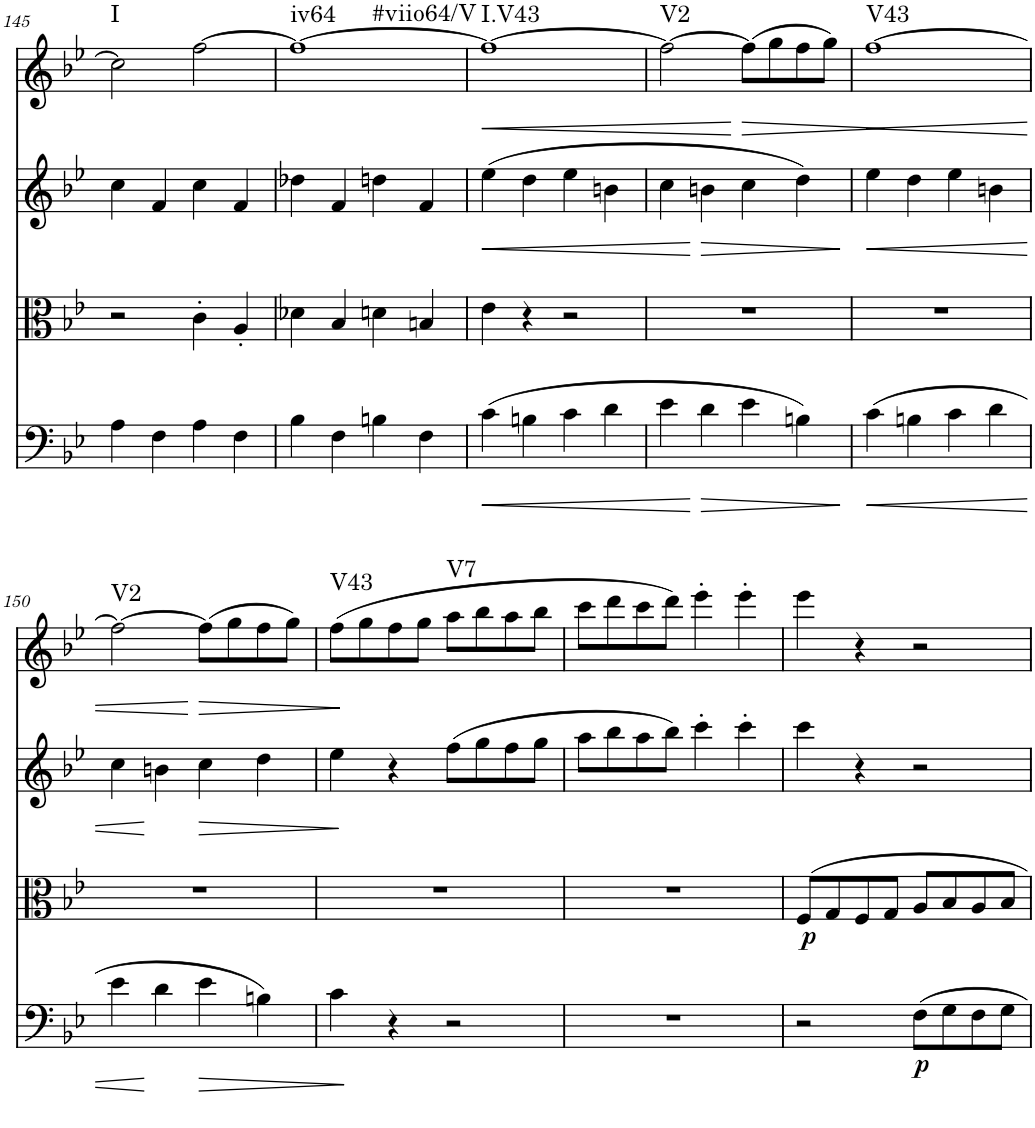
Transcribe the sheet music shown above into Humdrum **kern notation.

**kern	**dynam	**kern	**dynam	**kern	**dynam	**kern	**dynam	**harte
*part4	*part4	*part3	*part3	*part2	*part2	*part1	*part1	*part1
*staff4	*staff4	*staff3	*staff3	*staff2	*staff2	*staff1	*staff1	*
*I"Violoncello	*	*I"Viola	*	*I"Violin II	*	*I"Violin I	*	*
*I'Vc	*	*I'Vla	*	*I'Vln	*	*I'Vln	*	*
!!LO:PB:g=z
*clefF4	*	*clefC3	*	*clefG2	*	*clefG2	*	*
*k[b-e-]	*	*k[b-e-]	*	*k[b-e-]	*	*k[b-e-]	*	*
*B-:	*	*B-:	*	*B-:	*	*B-:	*	*
*M2/2	*	*M2/2	*	*M2/2	*	*M2/2	*	*
=145	=145	=145	=145	=145	=145	=145	=145	=145
!	!	!	!	!	!	!	!	!LO:H:kt=I
4A\	.	2r	.	4cc\	.	2cc\]	.	N
4F\	.	.	.	4f/	.	.	.	.
4A\	.	4c'\	.	4cc\	.	[2ff\	.	.
4F\	.	4A'/	.	4f/	.	.	.	.
=146	=146	=146	=146	=146	=146	=146	=146	=146
!	!	!	!	!	!	!	!	!LO:H:n=1:kt=iv64
!	!	!	!	!	!	!	!	!LO:H:n=2:kt=#viio64/V
4B-\	.	4d-X\	.	4dd-X\	.	1ff_	.	N N
4F\	.	4B-/	.	4f/	.	.	.	.
4Bn\	.	4dn\	.	4ddn\	.	.	.	.
4F\	.	4Bn/	.	4f/	.	.	.	.
=147	=147	=147	=147	=147	=147	=147	=147	=147
!	!LO:HP:b	!	!	!	!LO:HP:b	!	!LO:HP:b	!LO:H:kt=I.V43
(4c\	<	4e-\	.	(4ee-\	<	1ff_	<	N
4Bn\	.	4r	.	4dd\	.	.	.	.
4c\	.	2r	.	4ee-\	.	.	.	.
4d\	.	.	.	4bn\	.	.	.	.
=148	=148	=148	=148	=148	=148	=148	=148	=148
!	!	!	!	!	!	!	!	!LO:H:kt=V2
4e-\	.	1r	.	4cc\	.	2ff\_	.	N
!	!LO:HP:n=1:b	!	!	!	!LO:HP:n=1:b	!	!	!
4d\	[ >	.	.	4bn\	[ >	.	.	.
!	!	!	!	!	!	!	!LO:HP:n=1:b	!
4e-\	.	.	.	4cc\	.	(8ff\L]	[ >	.
.	.	.	.	.	.	8gg\	.	.
4Bn\)	.	.	.	4dd\)	.	8ff\	.	.
.	.	.	.	.	.	8gg\J)	.	.
.	]	.	.	.	]	.	]	.
=149	=149	=149	=149	=149	=149	=149	=149	=149
!	!LO:HP:b	!	!	!	!LO:HP:b	!	!LO:HP:b	!LO:H:kt=V43
(4c\	<	1r	.	4ee-\	<	[1ff	<	N
4Bn\	.	.	.	4dd\	.	.	.	.
4c\	.	.	.	4ee-\	.	.	.	.
4d\	.	.	.	4bn\	.	.	.	.
!!LO:LB:g=z
=150	=150	=150	=150	=150	=150	=150	=150	=150
!	!	!	!	!	!	!	!	!LO:H:kt=V2
4e-\	.	1r	.	4cc\	.	2ff\_	.	N
4d\	[	.	.	4bn\	[	.	.	.
!	!LO:HP:b	!	!	!	!LO:HP:b	!	!LO:HP:n=1:b	!
4e-\	>	.	.	4cc\	>	(8ff\L]	[ >	.
.	.	.	.	.	.	8gg\	.	.
4Bn\)	.	.	.	4dd\	.	8ff\	.	.
.	.	.	.	.	.	8gg\J)	.	.
.	]	.	.	.	]	.	]	.
=151	=151	=151	=151	=151	=151	=151	=151	=151
!	!	!	!	!	!	!	!	!LO:H:kt=V43
4c\	.	1r	.	4ee-\	.	(8ff\L	.	N
.	.	.	.	.	.	8gg\	.	.
4r	.	.	.	4r	.	8ff\	.	.
.	.	.	.	.	.	8gg\J	.	.
!	!	!	!	!	!	!	!	!LO:H:kt=V7
2r	.	.	.	(8ff\L	.	8aa\L	.	N
.	.	.	.	8gg\	.	8bb-\	.	.
.	.	.	.	8ff\	.	8aa\	.	.
.	.	.	.	8gg\J	.	8bb-\J	.	.
=152	=152	=152	=152	=152	=152	=152	=152	=152
1r	.	1r	.	8aa\L	.	8ccc\L	.	.
.	.	.	.	8bb-\	.	8ddd\	.	.
.	.	.	.	8aa\	.	8ccc\	.	.
.	.	.	.	8bb-\J)	.	8ddd\J)	.	.
.	.	.	.	4ccc'\	.	4eee-'\	.	.
.	.	.	.	4ccc'\	.	4eee-'\	.	.
=153	=153	=153	=153	=153	=153	=153	=153	=153
!	!	!	!LO:DY:b	!	!	!	!	!
2r	.	8F/L	p	4ccc\	.	4eee-\	.	.
.	.	8G/	.	.	.	.	.	.
.	.	8F/	.	4r	.	4r	.	.
.	.	8G/J	.	.	.	.	.	.
!	!LO:DY:b	!	!	!	!	!	!	!
8F\L	p	8A/L	.	2r	.	2r	.	.
8G\	.	8B-/	.	.	.	.	.	.
8F\	.	8A/	.	.	.	.	.	.
8G\J	.	8B-/J	.	.	.	.	.	.
=	=	=	=	=	=	=	=	=
*-	*-	*-	*-	*-	*-	*-	*-	*-
